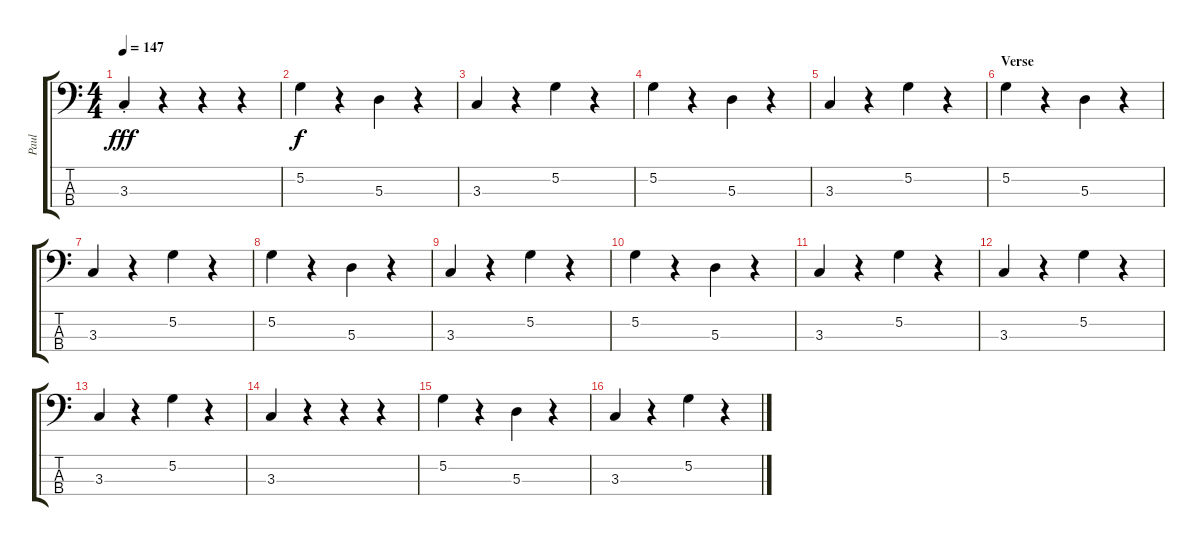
\track ("Paul" "Paul") {instrument acousticguitarnylon}
\staff {score tabs}
\tuning (G2 D2 A1 E1) {hide}
\ts (4 4)
\tempo 147
\clef f4
\ks c
3.3{st}.4{dy fff} r.4 r.4 r.4 |
5.2.4{dy f} r.4 5.3.4 r.4 |
3.3.4 r.4 5.2.4 r.4 |
5.2.4 r.4 5.3.4 r.4 |
3.3.4 r.4 5.2.4 r.4 |
\section ("" "Verse")
5.2.4 r.4 5.3.4 r.4 |
3.3.4 r.4 5.2.4 r.4 |
5.2.4 r.4 5.3.4 r.4 |
3.3.4 r.4 5.2.4 r.4 |
5.2.4 r.4 5.3.4 r.4 |
3.3.4 r.4 5.2.4 r.4 |
3.3.4 r.4 5.2.4 r.4 |
3.3.4 r.4 5.2.4 r.4 |
3.3.4 r.4 r.4 r.4 |
5.2.4 r.4 5.3.4 r.4 |
3.3.4 r.4 5.2.4 r.4
